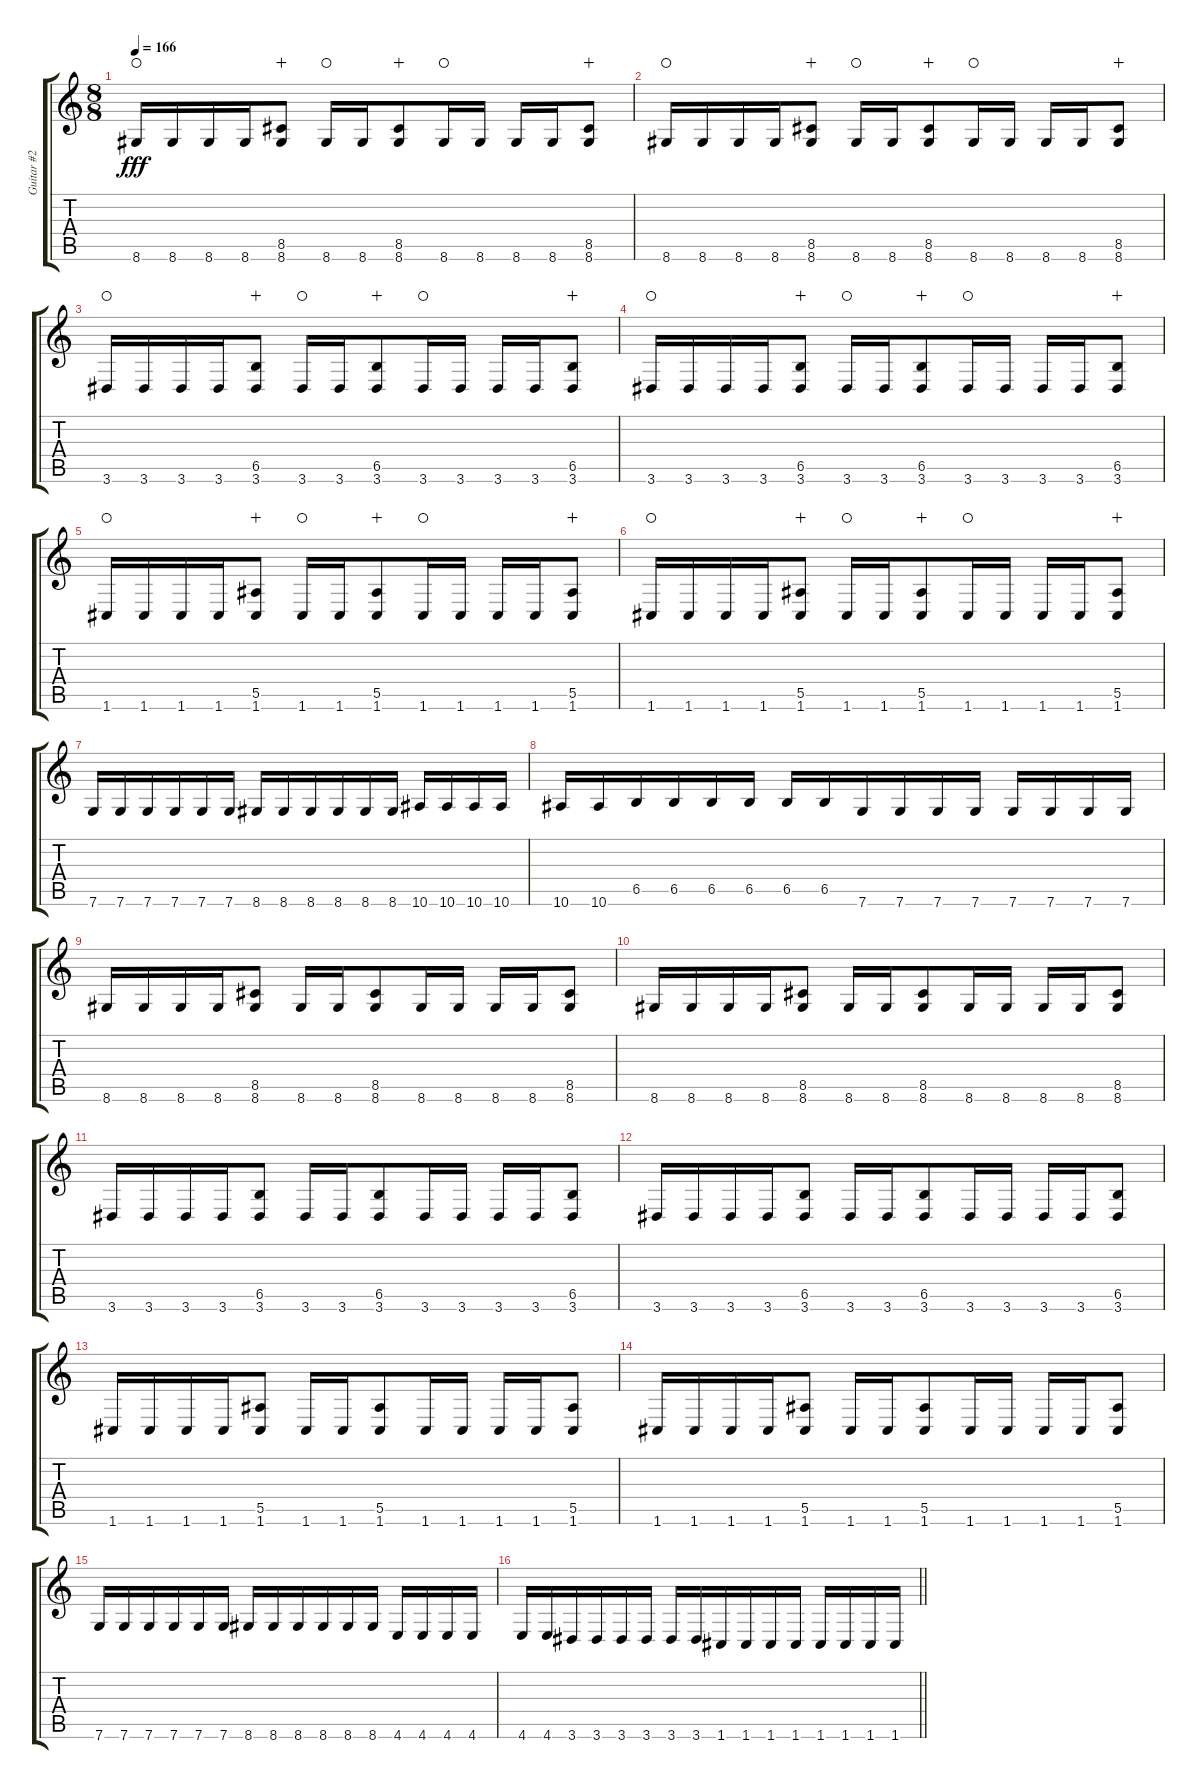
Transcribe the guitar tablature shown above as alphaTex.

\track ("Guitar #2" "Guitar #2") {instrument distortionguitar}
\staff {score tabs}
\tuning (C4 G3 Eb3 Bb2 F2 C2) {hide}
\ts (8 8)
\section ("" "")
\tempo 166
\clef g2
\ks c
8.6.16{dy fff waho} 8.6.16 8.6.16 8.6.16 (8.5 8.6).8{wahc} 8.6.16{waho} 8.6.16 (8.5 8.6).8{wahc} 8.6.16{waho} 8.6.16 8.6.16 8.6.16 (8.5 8.6).8{wahc} |
8.6.16{waho} 8.6.16 8.6.16 8.6.16 (8.5 8.6).8{wahc} 8.6.16{waho} 8.6.16 (8.5 8.6).8{wahc} 8.6.16{waho} 8.6.16 8.6.16 8.6.16 (8.5 8.6).8{wahc} |
3.6.16{waho} 3.6.16 3.6.16 3.6.16 (6.5 3.6).8{wahc} 3.6.16{waho} 3.6.16 (6.5 3.6).8{wahc} 3.6.16{waho} 3.6.16 3.6.16 3.6.16 (6.5 3.6).8{wahc} |
3.6.16{waho} 3.6.16 3.6.16 3.6.16 (6.5 3.6).8{wahc} 3.6.16{waho} 3.6.16 (6.5 3.6).8{wahc} 3.6.16{waho} 3.6.16 3.6.16 3.6.16 (6.5 3.6).8{wahc} |
1.6.16{waho} 1.6.16 1.6.16 1.6.16 (5.5 1.6).8{wahc} 1.6.16{waho} 1.6.16 (5.5 1.6).8{wahc} 1.6.16{waho} 1.6.16 1.6.16 1.6.16 (5.5 1.6).8{wahc} |
1.6.16{waho} 1.6.16 1.6.16 1.6.16 (5.5 1.6).8{wahc} 1.6.16{waho} 1.6.16 (5.5 1.6).8{wahc} 1.6.16{waho} 1.6.16 1.6.16 1.6.16 (5.5 1.6).8{wahc} |
7.6.16 7.6.16 7.6.16 7.6.16 7.6.16 7.6.16 8.6.16 8.6.16 8.6.16 8.6.16 8.6.16 8.6.16 10.6.16 10.6.16 10.6.16 10.6.16 |
10.6.16 10.6.16 6.5.16 6.5.16 6.5.16 6.5.16 6.5.16 6.5.16 7.6.16 7.6.16 7.6.16 7.6.16 7.6.16 7.6.16 7.6.16 7.6.16 |
8.6.16 8.6.16 8.6.16 8.6.16 (8.5 8.6).8 8.6.16 8.6.16 (8.5 8.6).8 8.6.16 8.6.16 8.6.16 8.6.16 (8.5 8.6).8 |
8.6.16 8.6.16 8.6.16 8.6.16 (8.5 8.6).8 8.6.16 8.6.16 (8.5 8.6).8 8.6.16 8.6.16 8.6.16 8.6.16 (8.5 8.6).8 |
3.6.16 3.6.16 3.6.16 3.6.16 (6.5 3.6).8 3.6.16 3.6.16 (6.5 3.6).8 3.6.16 3.6.16 3.6.16 3.6.16 (6.5 3.6).8 |
3.6.16 3.6.16 3.6.16 3.6.16 (6.5 3.6).8 3.6.16 3.6.16 (6.5 3.6).8 3.6.16 3.6.16 3.6.16 3.6.16 (6.5 3.6).8 |
1.6.16 1.6.16 1.6.16 1.6.16 (5.5 1.6).8 1.6.16 1.6.16 (5.5 1.6).8 1.6.16 1.6.16 1.6.16 1.6.16 (5.5 1.6).8 |
1.6.16 1.6.16 1.6.16 1.6.16 (5.5 1.6).8 1.6.16 1.6.16 (5.5 1.6).8 1.6.16 1.6.16 1.6.16 1.6.16 (5.5 1.6).8 |
7.6.16 7.6.16 7.6.16 7.6.16 7.6.16 7.6.16 8.6.16 8.6.16 8.6.16 8.6.16 8.6.16 8.6.16 4.6.16 4.6.16 4.6.16 4.6.16 |
\barLineRight lightlight
4.6.16 4.6.16 3.6.16 3.6.16 3.6.16 3.6.16 3.6.16 3.6.16 1.6.16 1.6.16 1.6.16 1.6.16 1.6.16 1.6.16 1.6.16 1.6.16
